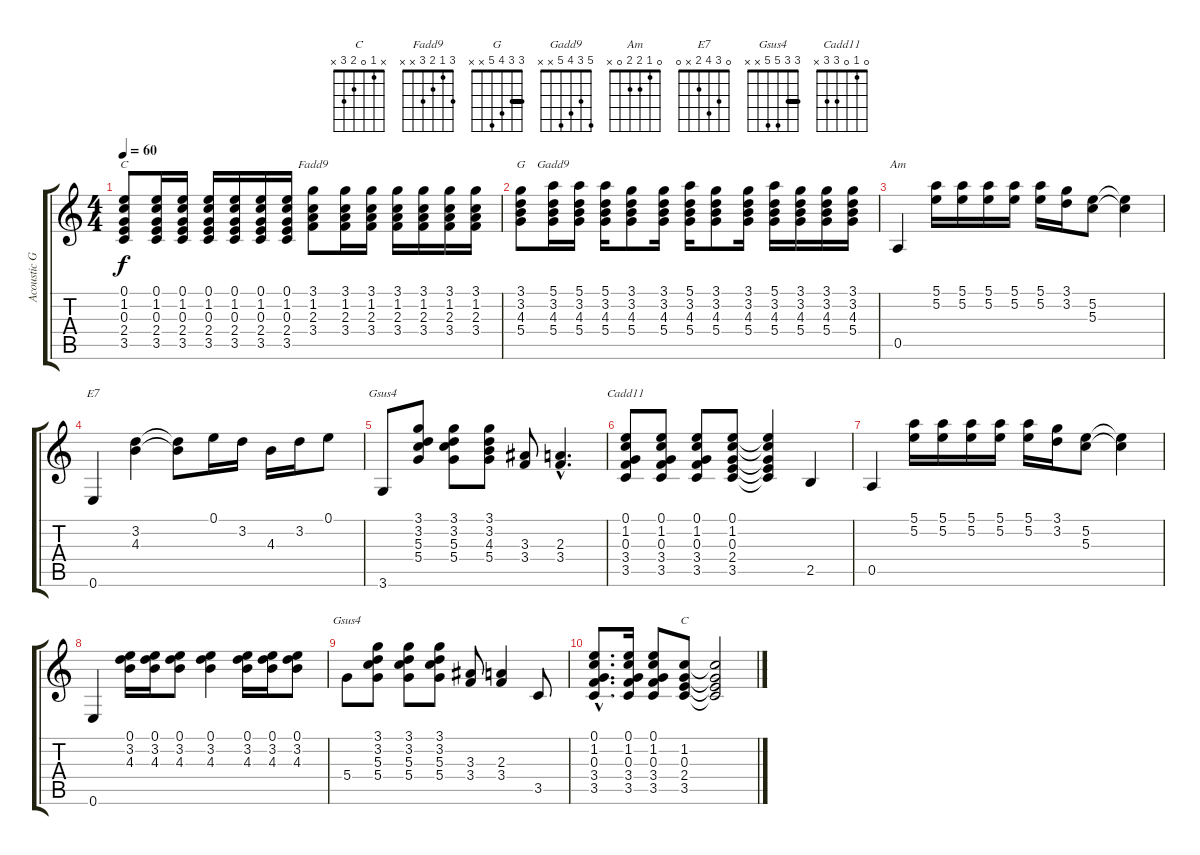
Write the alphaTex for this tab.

\track ("Acoustic Guitar" "Acoustic G") {instrument acousticguitarsteel}
\staff {score tabs}
\tuning (E4 B3 G3 D3 A2 E2) {hide}
\chord ("C" 0 1 0 2 3 x)
\chord ("Fadd9" 3 1 2 3 x x)
\chord ("G" 3 3 4 5 x x) {barre 3}
\chord ("Gadd9" 5 3 4 5 x x)
\chord ("Am" 0 1 2 2 0 x)
\chord ("E7" 0 3 4 2 x 0)
\chord ("Gsus4" 3 3 5 5 x 3)
\chord ("Cadd11" 0 1 0 3 3 x)
\chord ("Gsus4" 3 3 5 5 x x) {barre 3}
\chord ("C" x 1 0 2 3 x)
\ts (4 4)
\tempo 60
\clef g2
\ks c
(0.1 1.2 0.3 2.4 3.5).8{ch "C" dy f} (0.1 1.2 0.3 2.4 3.5).16 (0.1 1.2 0.3 2.4 3.5).16 (0.1 1.2 0.3 2.4 3.5).16 (0.1 1.2 0.3 2.4 3.5).16 (0.1 1.2 0.3 2.4 3.5).16 (0.1 1.2 0.3 2.4 3.5).16 (3.1 1.2 2.3 3.4).8{ch "Fadd9"} (3.1 1.2 2.3 3.4).16 (3.1 1.2 2.3 3.4).16 (3.1 1.2 2.3 3.4).16 (3.1 1.2 2.3 3.4).16 (3.1 1.2 2.3 3.4).16 (3.1 1.2 2.3 3.4).16 |
(3.1 3.2 4.3 5.4).8{ch "G"} (5.1 3.2 4.3 5.4).16{ch "Gadd9"} (5.1 3.2 4.3 5.4).16 (5.1 3.2 4.3 5.4).16 (3.1 3.2 4.3 5.4).8 (3.1 3.2 4.3 5.4).16 (5.1 3.2 4.3 5.4).16 (3.1 3.2 4.3 5.4).8 (3.1 3.2 4.3 5.4).16 (5.1 3.2 4.3 5.4).16 (3.1 3.2 4.3 5.4).16 (3.1 3.2 4.3 5.4).16 (3.1 3.2 4.3 5.4).16 |
0.5.4{ch "Am"} (5.1 5.2).16 (5.1 5.2).16 (5.1 5.2).16 (5.1 5.2).16 (5.1 5.2).16 (3.1 3.2).16 (5.2 5.3).8 (5.2{t} 5.3{t}).4 |
0.6.4{ch "E7"} (3.2 4.3).4 (3.2{t} 4.3{t}).8 0.1.16 3.2.16 4.3.16 3.2.16 0.1.8 |
3.6.8{ch "Gsus4"} (3.1 3.2 5.3 5.4).8 (3.1 3.2 5.3 5.4).8 (3.1 3.2 4.3 5.4).8 (3.3 3.4).8 (2.3{hac} 3.4{hac}).4{d} |
(0.1 1.2 0.3 3.4 3.5).8{ch "Cadd11"} (0.1 1.2 0.3 3.4 3.5).8 (0.1 1.2 0.3 3.4 3.5).8 (0.1 1.2 0.3 2.4 3.5).8 (0.1{t} 1.2{t} 0.3{t} 2.4{t} 3.5{t}).4 2.5.4 |
0.5.4 (5.1 5.2).16 (5.1 5.2).16 (5.1 5.2).16 (5.1 5.2).16 (5.1 5.2).16 (3.1 3.2).16 (5.2 5.3).8 (5.2{t} 5.3{t}).4 |
0.6.4 (0.1 3.2 4.3).16 (0.1 3.2 4.3).16 (0.1 3.2 4.3).8 (0.1 3.2 4.3).4 (0.1 3.2 4.3).16 (0.1 3.2 4.3).16 (0.1 3.2 4.3).8 |
5.4.8{ch "Gsus4"} (3.1 3.2 5.3 5.4).8 (3.1 3.2 5.3 5.4).8 (3.1 3.2 5.3 5.4).8 (3.3 3.4).8 (2.3 3.4).4 3.5.8 |
(0.1{hac} 1.2{hac} 0.3{hac} 3.4{hac} 3.5{hac}).8{d} (0.1 1.2 0.3 3.4 3.5).16 (0.1 1.2 0.3 3.4 3.5).8 (1.2 0.3 2.4 3.5).8{ch "C"} (1.2{t} 0.3{t} 2.4{t} 3.5{t}).2
